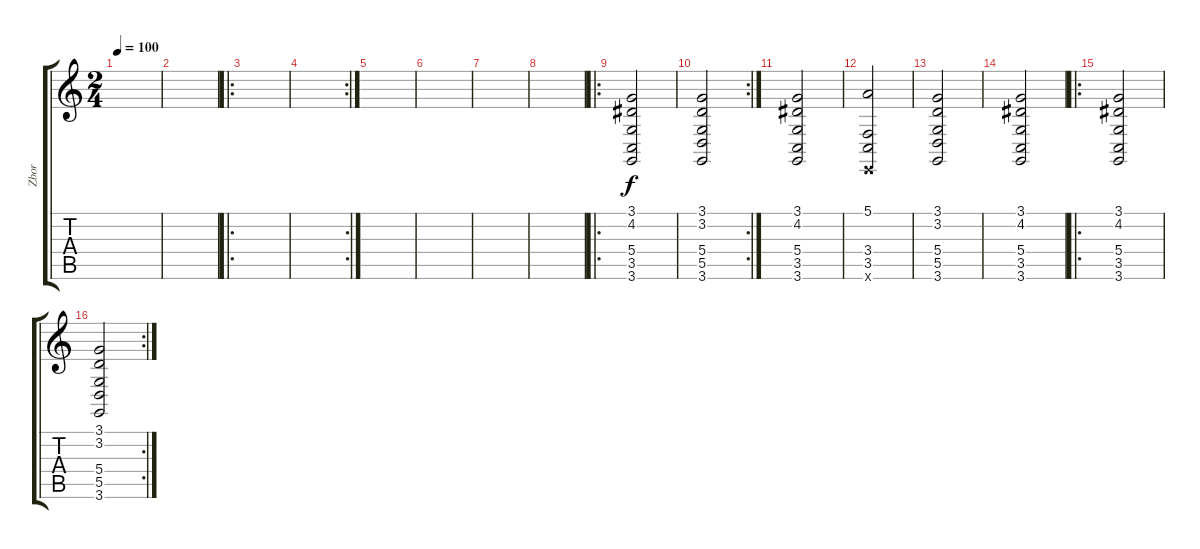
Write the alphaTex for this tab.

\track ("Zbor" "Zbor") {instrument choiraahs}
\staff {score tabs}
\tuning (E4 B3 G3 D3 A2 E2) {hide}
\ts (2 4)
\tempo 100
\clef g2
\ks c
|
|
\ro
|
\rc 2
|
|
|
|
|
\ro
(3.1 4.2 5.4 3.5 3.6).2 |
\rc 2
(3.1 3.2 5.4 5.5 3.6).2 |
(3.1 4.2 5.4 3.5 3.6).2 |
(5.1 3.4 3.5 0.6{x}).2 |
(3.1 3.2 5.4 5.5 3.6).2 |
(3.1 4.2 5.4 3.5 3.6).2 |
\ro
(3.1 4.2 5.4 3.5 3.6).2 |
\rc 2
(3.1 3.2 5.4 5.5 3.6).2
